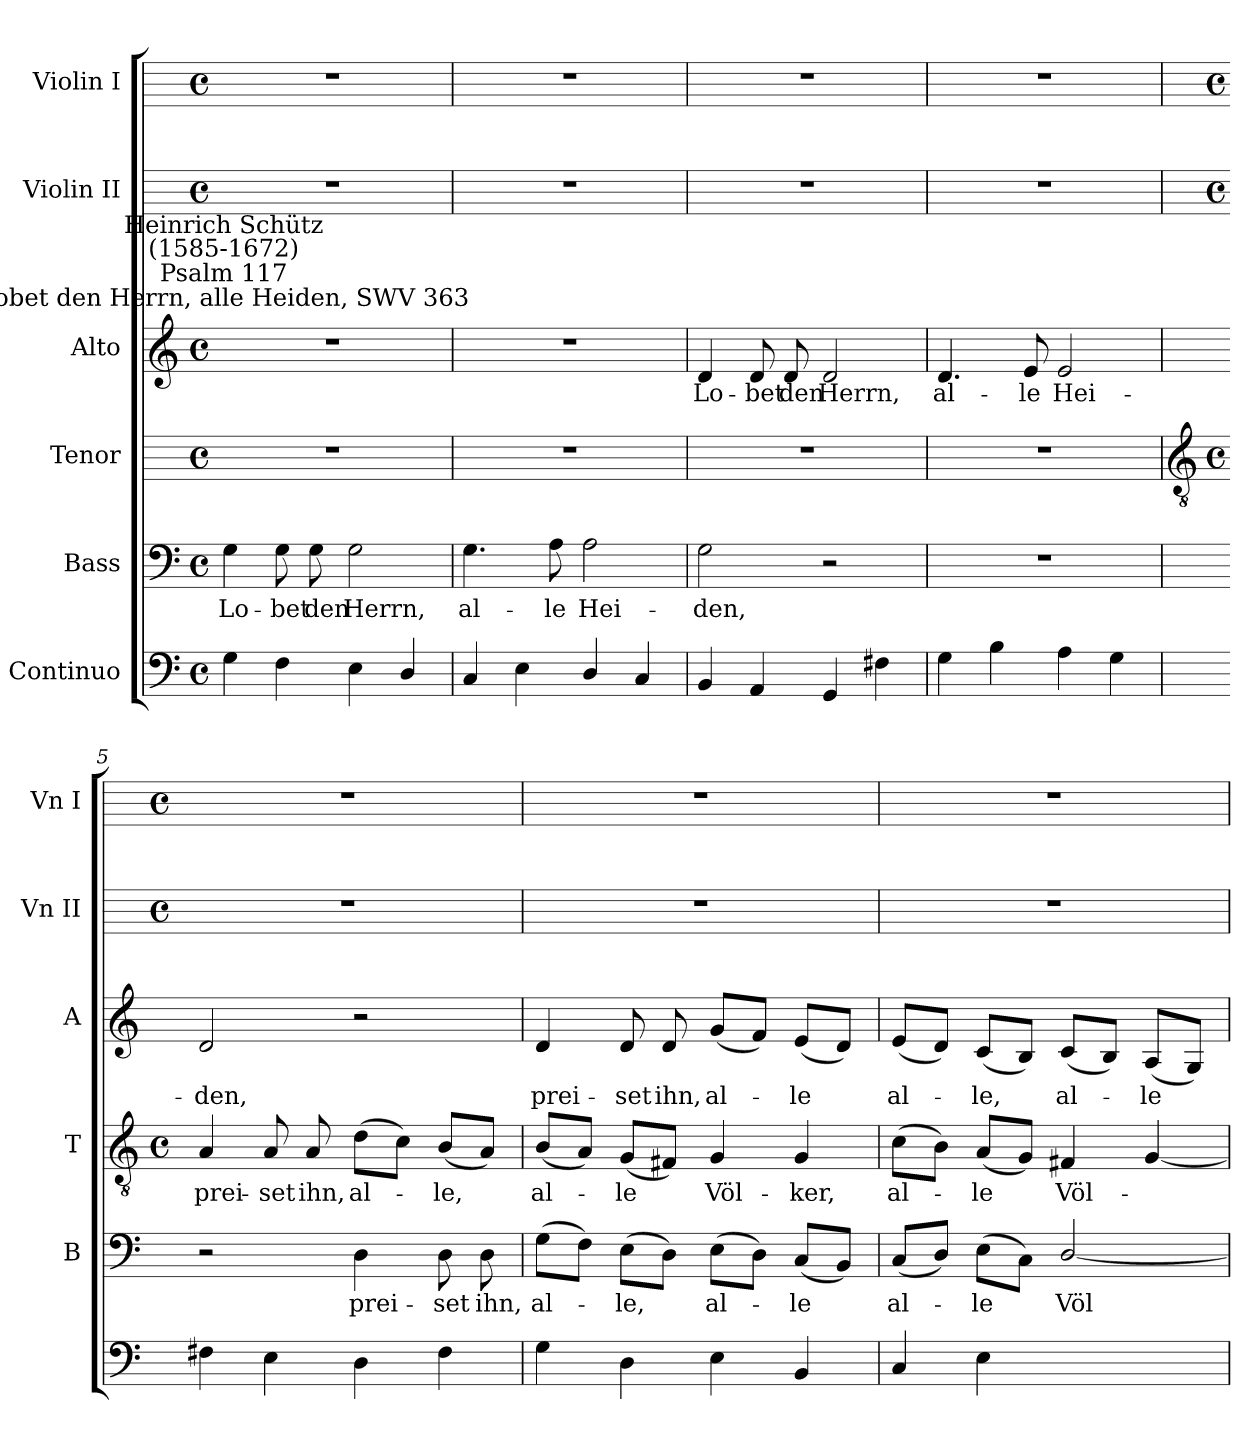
**kern	**text	**kern	**text	**kern	**text	**kern	**text	**kern	**kern
*part6	*part6	*part5	*part5	*part4	*part4	*part3	*part3	*part2	*part1
*staff6	*staff6	*staff5	*staff5	*staff4	*staff4	*staff3	*staff3	*staff2	*staff1
*I"Continuo	*	*I"Bass	*	*I"Tenor	*	*I"Alto	*	*I"Violin II	*I"Violin I
*	*	*I'B	*	*I'T	*	*I'A	*	*I'Vn II	*I'Vn I
*clefF4	*	*clefF4	*	*	*	*clefG2	*	*	*
*k[]	*	*k[]	*	*	*	*k[]	*	*	*
*C:	*	*C:	*	*	*	*C:	*	*	*
*M4/4	*	*M4/4	*	*M4/4	*	*M4/4	*	*M4/4	*M4/4
*met(c)	*	*met(c)	*	*met(c)	*	*met(c)	*	*met(c)	*met(c)
=1	=1	=1	=1	=1	=1	=1	=1	=1	=1
!	!	!	!	!	!	!LO:TX:a:cj:t=Lobet den Herrn, alle Heiden, SWV 363	!	!	!
!	!	!	!	!	!	!LO:TX:a:cj:t=Psalm 117	!	!	!
!	!	!	!	!	!	!LO:TX:a:cj:t=Heinrich Schütz\n(1585-1672)	!	!	!
!	!	!	!LO:LY:b	!	!	!	!	!	!
4G	.	4G	Lo-	1r	.	1r	.	1r	1r
!	!	!	!LO:LY:b	!	!	!	!	!	!
4F	.	8G	-bet	.	.	.	.	.	.
!	!	!	!LO:LY:b	!	!	!	!	!	!
.	.	8G	den	.	.	.	.	.	.
!	!	!	!LO:LY:b	!	!	!	!	!	!
4E	.	2G	Herrn,	.	.	.	.	.	.
4D/	.	.	.	.	.	.	.	.	.
=2	=2	=2	=2	=2	=2	=2	=2	=2	=2
!	!	!	!LO:LY:b	!	!	!	!	!	!
4C	.	4.G	al-	1r	.	1r	.	1r	1r
4E	.	.	.	.	.	.	.	.	.
!	!	!	!LO:LY:b	!	!	!	!	!	!
.	.	8A	-le	.	.	.	.	.	.
!	!	!	!LO:LY:b	!	!	!	!	!	!
4D/	.	2A	Hei-	.	.	.	.	.	.
4C	.	.	.	.	.	.	.	.	.
=3	=3	=3	=3	=3	=3	=3	=3	=3	=3
!	!	!	!LO:LY:b	!	!	!	!LO:LY:b	!	!
4BB	.	2G	-den,	1r	.	4d	Lo-	1r	1r
!	!	!	!	!	!	!	!LO:LY:b	!	!
4AA	.	.	.	.	.	8d	-bet	.	.
!	!	!	!	!	!	!	!LO:LY:b	!	!
.	.	.	.	.	.	8d	den	.	.
!	!	!	!	!	!	!	!LO:LY:b	!	!
4GG	.	2r	.	.	.	2d	Herrn,	.	.
4F#X	.	.	.	.	.	.	.	.	.
=4	=4	=4	=4	=4	=4	=4	=4	=4	=4
!	!	!	!	!	!	!	!LO:LY:b	!	!
4G	.	1r	.	1r	.	4.d	al-	1r	1r
4B	.	.	.	.	.	.	.	.	.
!	!	!	!	!	!	!	!LO:LY:b	!	!
.	.	.	.	.	.	8e	-le	.	.
!	!	!	!	!	!	!	!LO:LY:b	!	!
4A	.	.	.	.	.	2e	Hei-	.	.
4G	.	.	.	.	.	.	.	.	.
!!LO:LB:g=z
=5	=5	=5	=5	=5	=5	=5	=5	=5	=5
*	*	*	*	*clefGv2	*	*	*	*	*
*	*	*	*	*k[]	*	*	*	*	*
*	*	*	*	*C:	*	*	*	*	*
*	*	*	*	*M4/4	*	*	*	*M4/4	*M4/4
*	*	*	*	*met(c)	*	*	*	*met(c)	*met(c)
!	!	!	!	!	!LO:LY:b	!	!LO:LY:b	!	!
4F#X	.	2r	.	4A	prei-	2d	-den,	1r	1r
!	!	!	!	!	!LO:LY:b	!	!	!	!
4E	.	.	.	8A	-set	.	.	.	.
!	!	!	!	!	!LO:LY:b	!	!	!	!
.	.	.	.	8A	ihn,	.	.	.	.
!	!	!	!LO:LY:b	!	!LO:LY:b	!	!	!	!
4D	.	4D	prei-	(>8dL	al-	2r	.	.	.
.	.	.	.	8cJ)	.	.	.	.	.
!	!	!	!LO:LY:b	!	!LO:LY:b	!	!	!	!
4F#	.	8D	-set	(<8BL	le,	.	.	.	.
!	!	!	!LO:LY:b	!	!	!	!	!	!
.	.	8D	ihn,	8AJ)	.	.	.	.	.
=6	=6	=6	=6	=6	=6	=6	=6	=6	=6
!	!	!	!LO:LY:b	!	!LO:LY:b	!	!LO:LY:b	!	!
4G	.	(>8GL	al-	(<8BL	al-	4d	prei-	1r	1r
.	.	8FJ)	.	8AJ)	.	.	.	.	.
!	!	!	!LO:LY:b	!	!LO:LY:b	!	!LO:LY:b	!	!
4D	.	(>8EL	le,	(<8GL	le	8d	-set	.	.
!	!	!	!	!	!	!	!LO:LY:b	!	!
.	.	8DJ)	.	8F#XJ)	.	8d	ihn,	.	.
!	!	!	!LO:LY:b	!	!LO:LY:b	!	!LO:LY:b	!	!
4E	.	(>8EL	al-	4G	Völ-	(<8gL	al-	.	.
.	.	8DJ)	.	.	.	8fJ)	.	.	.
!	!	!	!LO:LY:b	!	!LO:LY:b	!	!LO:LY:b	!	!
4BB	.	(<8CL	le	4G	-ker,	(<8eL	le	.	.
.	.	8BBJ)	.	.	.	8dJ)	.	.	.
=7	=7	=7	=7	=7	=7	=7	=7	=7	=7
!	!	!	!LO:LY:b	!	!LO:LY:b	!	!LO:LY:b	!	!
4C	.	(<8CL	al-	(>8cL	al-	(<8eL	al-	1r	1r
.	.	8DJ)	.	8BJ)	.	8dJ)	.	.	.
!	!	!	!LO:LY:b	!	!LO:LY:b	!	!LO:LY:b	!	!
4E	.	(>8EL	le	(<8AL	le	(<8cL	le,	.	.
.	.	8CJ)	.	8GJ)	.	8BJ)	.	.	.
!	!	!	!LO:LY:b	!	!LO:LY:b	!	!LO:LY:b	!	!
[4D/yy	.	[2D/	Völ-	4F#X	Völ-	(<8cL	al-	.	.
.	.	.	.	.	.	8BJ)	.	.	.
!	!LO:LY:b	!	!	!	!	!	!LO:LY:b	!	!
4D/yy_	4	.	.	[4G	.	(<8AL	le	.	.
.	.	.	.	.	.	8GJ)	.	.	.
=	=	=	=	=	=	=	=	=	=
*-	*-	*-	*-	*-	*-	*-	*-	*-	*-
